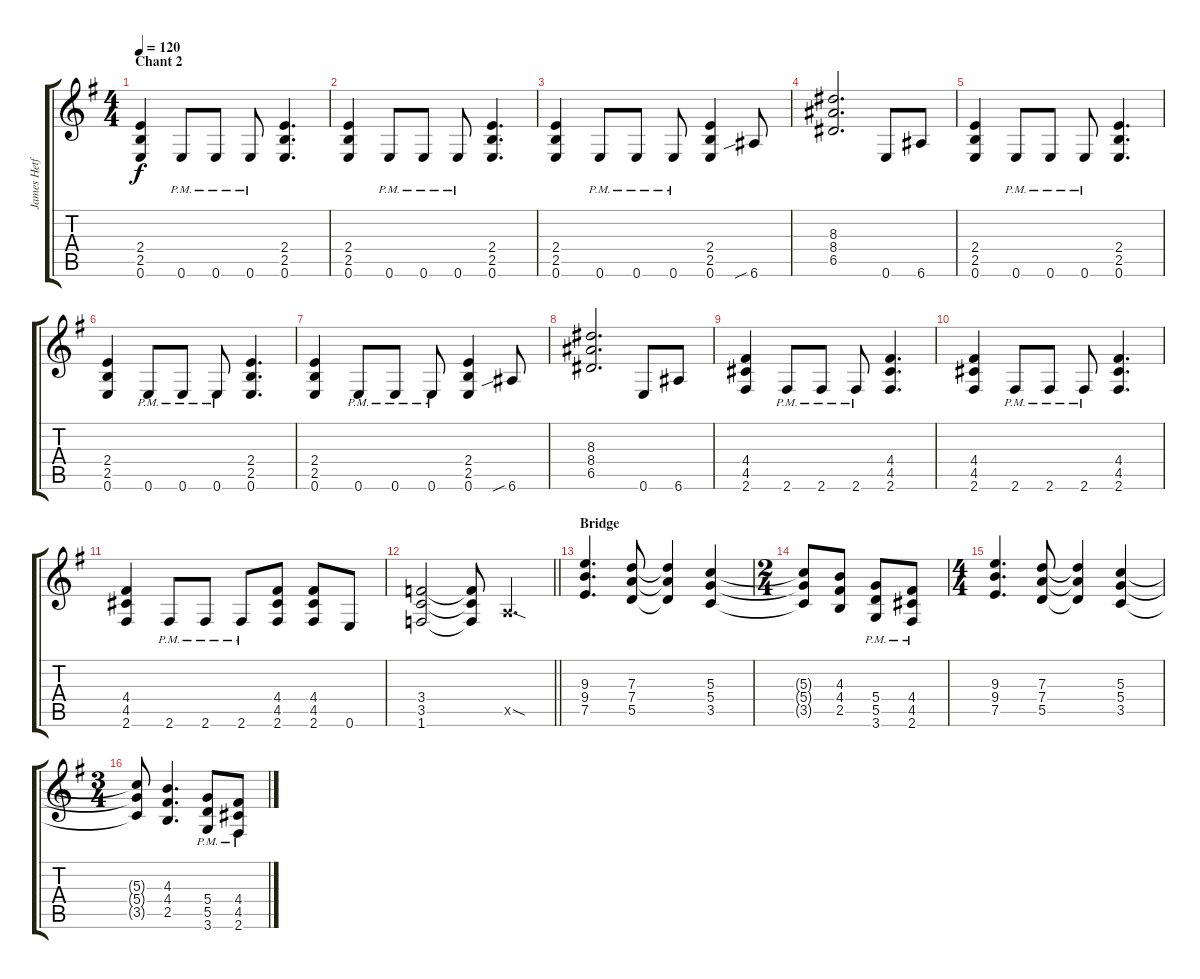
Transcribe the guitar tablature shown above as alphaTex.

\track ("James Hetfield" "James Hetf") {instrument distortionguitar}
\staff {score tabs}
\tuning (E4 B3 G3 D3 A2 E2) {hide}
\ts (4 4)
\section ("" "Chant 2")
\tempo 120
\clef g2
\ks g
(2.4 2.5 0.6).4{dy f} 0.6{pm}.8 0.6{pm}.8 0.6{pm}.8 (2.4 2.5 0.6).4{d} |
(2.4 2.5 0.6).4 0.6{pm}.8 0.6{pm}.8 0.6{pm}.8 (2.4 2.5 0.6).4{d} |
(2.4 2.5 0.6).4 0.6{pm}.8 0.6{pm}.8 0.6{pm}.8 (2.4 2.5 0.6).4 6.6{sib}.8 |
(8.3 8.4 6.5).2{d} 0.6.8 6.6.8 |
(2.4 2.5 0.6).4 0.6{pm}.8 0.6{pm}.8 0.6{pm}.8 (2.4 2.5 0.6).4{d} |
(2.4 2.5 0.6).4 0.6{pm}.8 0.6{pm}.8 0.6{pm}.8 (2.4 2.5 0.6).4{d} |
(2.4 2.5 0.6).4 0.6{pm}.8 0.6{pm}.8 0.6{pm}.8 (2.4 2.5 0.6).4 6.6{sib}.8 |
(8.3 8.4 6.5).2{d} 0.6.8 6.6.8 |
(4.4 4.5 2.6).4 2.6{pm}.8 2.6{pm}.8 2.6{pm}.8 (4.4 4.5 2.6).4{d} |
(4.4 4.5 2.6).4 2.6{pm}.8 2.6{pm}.8 2.6{pm}.8 (4.4 4.5 2.6).4{d} |
(4.4 4.5 2.6).4 2.6{pm}.8 2.6{pm}.8 2.6{pm}.8 (4.4 4.5 2.6).8 (4.4 4.5 2.6).8 0.6.8 |
\barLineRight lightlight
(3.4 3.5 1.6).2 (3.4{t} 3.5{t} 1.6{t}).8 0.5{sod x}.4{d} |
\section ("" "Bridge")
(9.3 9.4 7.5).4{d} (7.3 7.4 5.5).8 (7.3{t} 7.4{t} 5.5{t}).4 (5.3 5.4 3.5).4 |
\ts (2 4)
(5.3{t} 5.4{t} 3.5{t}).8 (4.3 4.4 2.5).8 (5.4{pm} 5.5{pm} 3.6{pm}).8 (4.4{pm} 4.5{pm} 2.6{pm}).8 |
\ts (4 4)
(9.3 9.4 7.5).4{d} (7.3 7.4 5.5).8 (7.3{t} 7.4{t} 5.5{t}).4 (5.3 5.4 3.5).4 |
\ts (3 4)
(5.3{t} 5.4{t} 3.5{t}).8 (4.3 4.4 2.5).4{d} (5.4{pm} 5.5{pm} 3.6{pm}).8 (4.4{pm} 4.5{pm} 2.6{pm}).8
